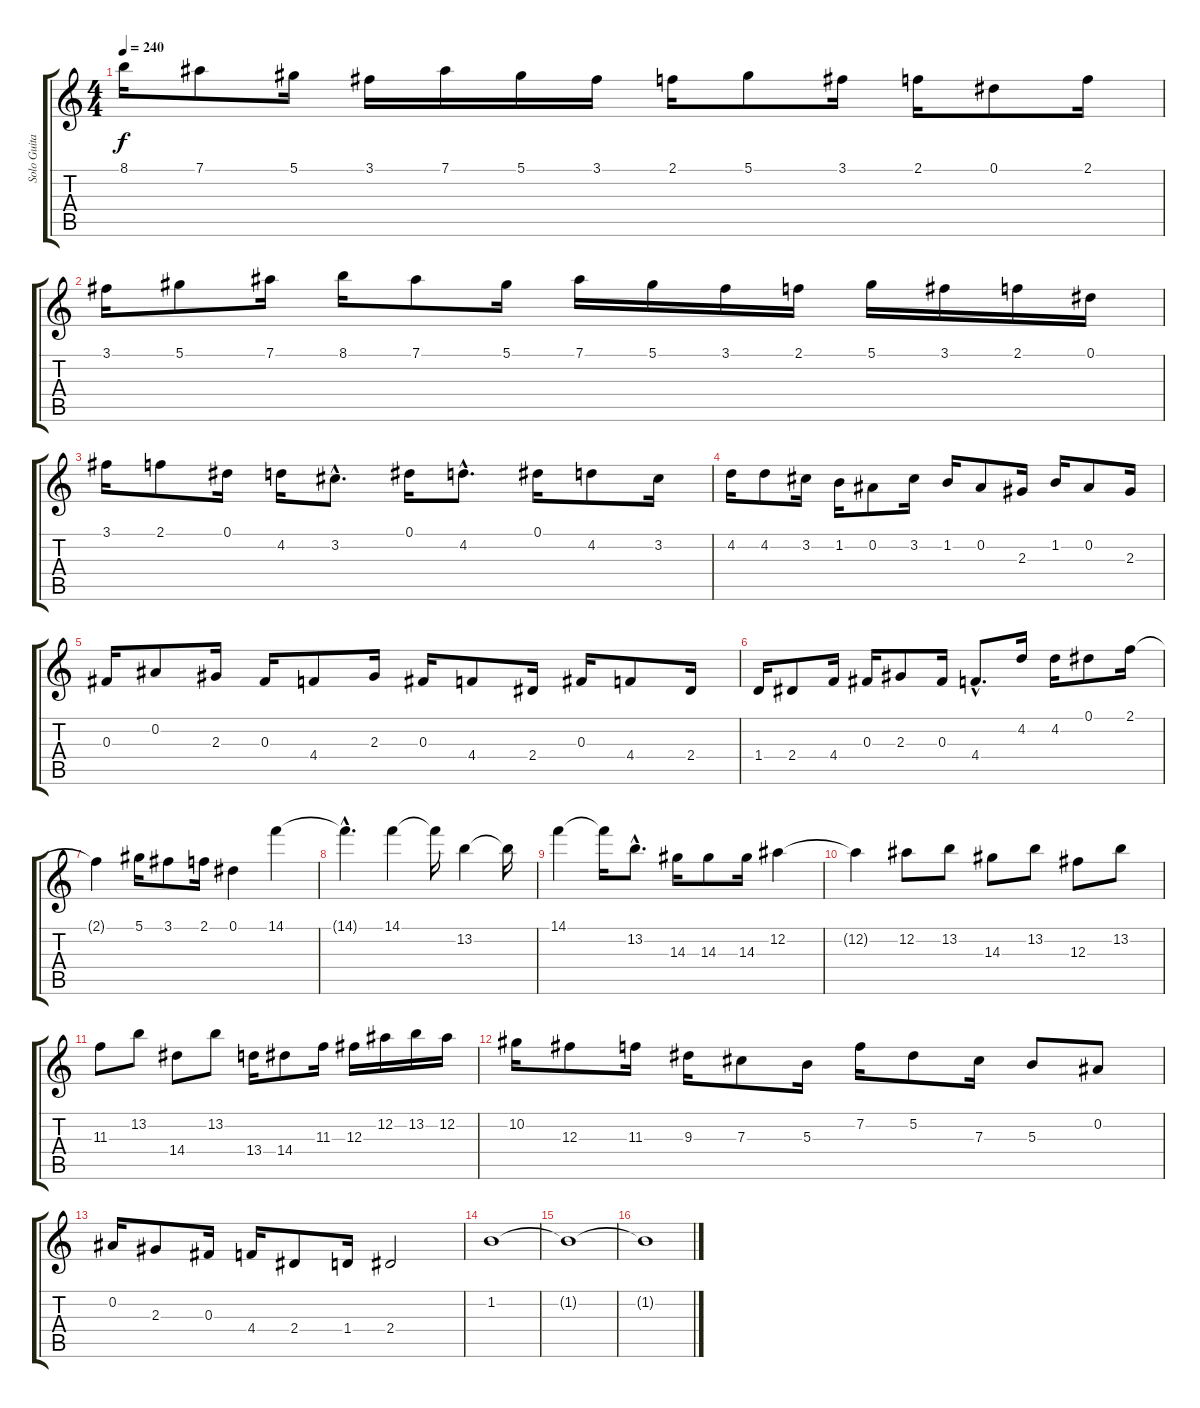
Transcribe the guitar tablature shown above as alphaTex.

\track ("Solo Guitar" "Solo Guita") {instrument distortionguitar}
\staff {score tabs}
\tuning (Eb4 Bb3 Gb3 Db3 Ab2 Eb2) {hide}
\ts (4 4)
\tempo 240
\clef g2
\ks c
8.1.16{dy f} 7.1.8 5.1.16 3.1.16 7.1.16 5.1.16 3.1.16 2.1.16 5.1.8 3.1.16 2.1.16 0.1.8 2.1.16 |
3.1.16 5.1.8 7.1.16 8.1.16 7.1.8 5.1.16 7.1.16 5.1.16 3.1.16 2.1.16 5.1.16 3.1.16 2.1.16 0.1.16 |
3.1.16 2.1.8 0.1.16 4.2.16 3.2{hac}.8{d} 0.1.16 4.2{hac}.8{d} 0.1.16 4.2.8 3.2.16 |
4.2.16 4.2.8 3.2.16 1.2.16 0.2.8 3.2.16 1.2.16 0.2.8 2.3.16 1.2.16 0.2.8 2.3.16 |
0.3.16 0.2.8 2.3.16 0.3.16 4.4.8 2.3.16 0.3.16 4.4.8 2.4.16 0.3.16 4.4.8 2.4.16 |
1.4.16 2.4.8 4.4.16 0.3.16 2.3.8 0.3.16 4.4{hac}.8{d} 4.2.16 4.2.16 0.1.8 2.1.16 |
2.1{t}.4 5.1.16 3.1.8 2.1.16 0.1.4 14.1.4 |
14.1{hac t}.4{d} 14.1.4 14.1{t}.16 13.2.4 13.2{t}.16 |
14.1.4 14.1{t}.16 13.2{hac}.8{d} 14.3.16 14.3.8 14.3.16 12.2.4 |
12.2{t}.4 12.2.8 13.2.8 14.3.8 13.2.8 12.3.8 13.2.8 |
11.3.8 13.2.8 14.4.8 13.2.8 13.4.16 14.4.8 11.3.16 12.3.16 12.2.16 13.2.16 12.2.16 |
10.2.16 12.3.8 11.3.16 9.3.16 7.3.8 5.3.16 7.2.16 5.2.8 7.3.16 5.3.8 0.2.8 |
0.2.16 2.3.8 0.3.16 4.4.16 2.4.8 1.4.16 2.4.2 |
1.2.1 |
1.2{t}.1 |
1.2{t}.1
